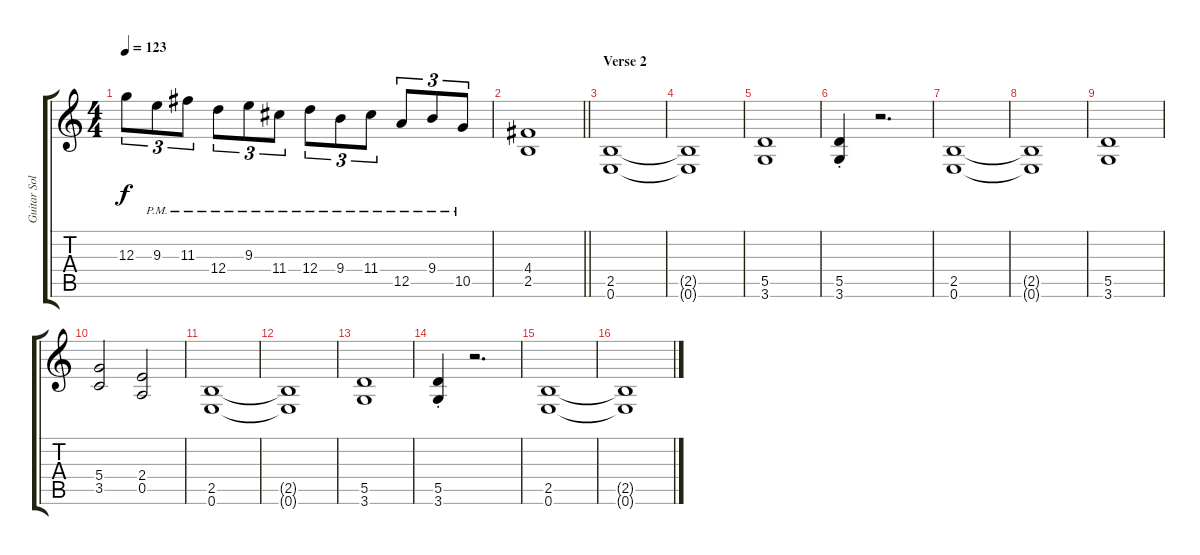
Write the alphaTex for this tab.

\track ("Guitar Solo (1)" "Guitar Sol") {instrument distortionguitar}
\staff {score tabs}
\tuning (E4 B3 G3 D3 A2 E2) {hide}
\ts (4 4)
\tempo 123
\clef g2
\ks c
12.3.8{tu (3 2) dy f} 9.3{pm}.8{tu (3 2)} 11.3{pm}.8{tu (3 2)} 12.4{pm}.8{tu (3 2)} 9.3{pm}.8{tu (3 2)} 11.4{pm}.8{tu (3 2)} 12.4{pm}.8{tu (3 2)} 9.4{pm}.8{tu (3 2)} 11.4{pm}.8{tu (3 2)} 12.5{pm}.8{tu (3 2)} 9.4{pm}.8{tu (3 2)} 10.5{pm}.8{tu (3 2)} |
\barLineRight lightlight
(4.4 2.5).1 |
\section ("" "Verse 2")
(2.5 0.6).1 |
(2.5{t} 0.6{t}).1 |
(5.5 3.6).1 |
(5.5{st} 3.6{st}).4 r.2{d} |
(2.5 0.6).1 |
(2.5{t} 0.6{t}).1 |
(5.5 3.6).1 |
(5.4 3.5).2 (2.4 0.5).2 |
(2.5 0.6).1 |
(2.5{t} 0.6{t}).1 |
(5.5 3.6).1 |
(5.5{st} 3.6{st}).4 r.2{d} |
(2.5 0.6).1 |
(2.5{t} 0.6{t}).1
